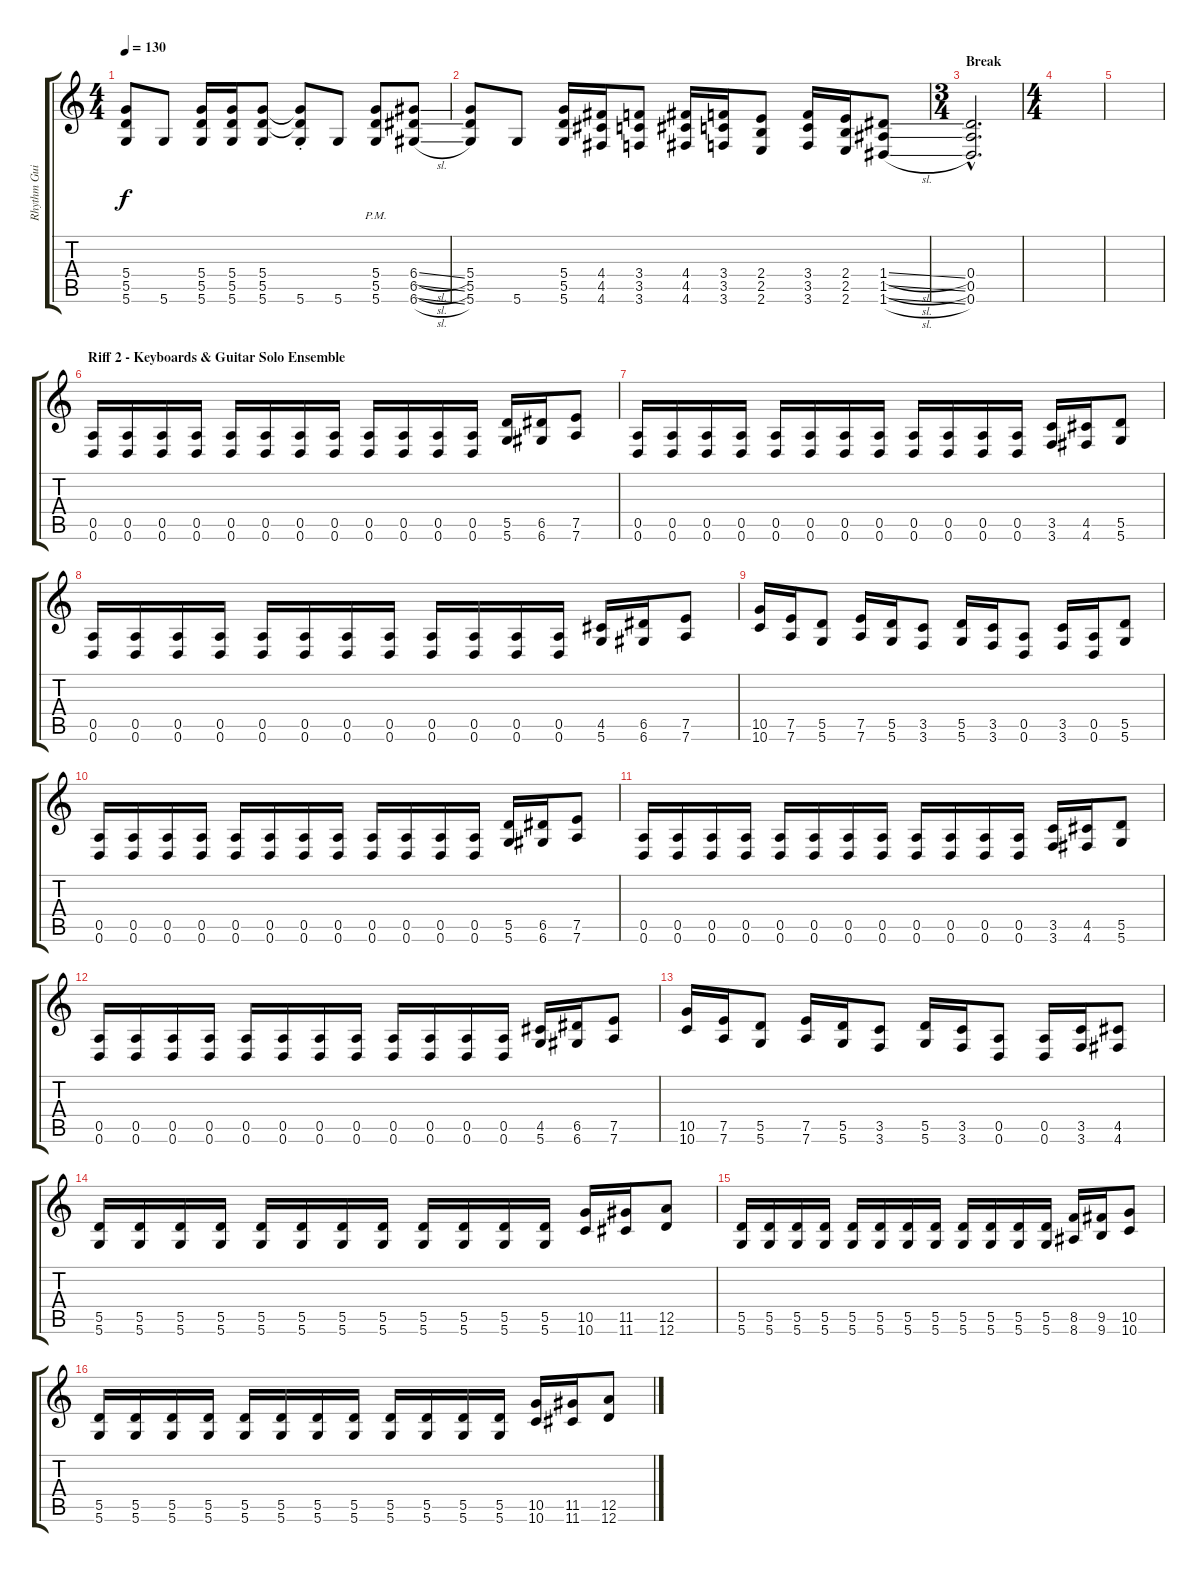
\track ("Rhythm Guitar" "Rhythm Gui") {instrument distortionguitar}
\staff {score tabs}
\tuning (E4 B3 G3 D3 A2 D2) {hide}
\ts (4 4)
\tempo 130
\clef g2
\ks c
(5.4 5.5 5.6).8{dy f} 5.6.8 (5.4 5.5 5.6).16 (5.4 5.5 5.6).16 (5.4 5.5 5.6).8 (5.4{t} 5.5{t} 5.6{st}).8 5.6.8 (5.4{pm} 5.5{pm} 5.6{pm}).8 (6.4{sl} 6.5{sl} 6.6{sl}).8 |
(5.4 5.5 5.6).8 5.6.8 (5.4 5.5 5.6).16 (4.4 4.5 4.6).16 (3.4 3.5 3.6).8 (4.4 4.5 4.6).16 (3.4 3.5 3.6).16 (2.4 2.5 2.6).8 (3.4 3.5 3.6).16 (2.4 2.5 2.6).16 (1.4{sl} 1.5{sl} 1.6{sl}).8 |
\ts (3 4)
\section ("" "Break")
(0.4{hac} 0.5{hac} 0.6{hac}).2{d} |
\ts (4 4)
|
|
\section ("" "Riff 2 - Keyboards & Guitar Solo Ensemble")
(0.5 0.6).16{volume 13} (0.5 0.6).16 (0.5 0.6).16 (0.5 0.6).16 (0.5 0.6).16 (0.5 0.6).16 (0.5 0.6).16 (0.5 0.6).16 (0.5 0.6).16 (0.5 0.6).16 (0.5 0.6).16 (0.5 0.6).16 (5.5 5.6).16 (6.5 6.6).16 (7.5 7.6).8 |
(0.5 0.6).16{volume 13} (0.5 0.6).16 (0.5 0.6).16 (0.5 0.6).16 (0.5 0.6).16 (0.5 0.6).16 (0.5 0.6).16 (0.5 0.6).16 (0.5 0.6).16 (0.5 0.6).16 (0.5 0.6).16 (0.5 0.6).16 (3.5 3.6).16 (4.5 4.6).16 (5.5 5.6).8 |
(0.5 0.6).16{volume 13} (0.5 0.6).16 (0.5 0.6).16 (0.5 0.6).16 (0.5 0.6).16 (0.5 0.6).16 (0.5 0.6).16 (0.5 0.6).16 (0.5 0.6).16 (0.5 0.6).16 (0.5 0.6).16 (0.5 0.6).16 (4.5 5.6).16 (6.5 6.6).16 (7.5 7.6).8 |
(10.5 10.6).16{volume 13} (7.5 7.6).16 (5.5 5.6).8 (7.5 7.6).16 (5.5 5.6).16 (3.5 3.6).8 (5.5 5.6).16 (3.5 3.6).16 (0.5 0.6).8 (3.5 3.6).16 (0.5 0.6).16 (5.5 5.6).8 |
(0.5 0.6).16{volume 13} (0.5 0.6).16 (0.5 0.6).16 (0.5 0.6).16 (0.5 0.6).16 (0.5 0.6).16 (0.5 0.6).16 (0.5 0.6).16 (0.5 0.6).16 (0.5 0.6).16 (0.5 0.6).16 (0.5 0.6).16 (5.5 5.6).16 (6.5 6.6).16 (7.5 7.6).8 |
(0.5 0.6).16{volume 13} (0.5 0.6).16 (0.5 0.6).16 (0.5 0.6).16 (0.5 0.6).16 (0.5 0.6).16 (0.5 0.6).16 (0.5 0.6).16 (0.5 0.6).16 (0.5 0.6).16 (0.5 0.6).16 (0.5 0.6).16 (3.5 3.6).16 (4.5 4.6).16 (5.5 5.6).8 |
(0.5 0.6).16{volume 13} (0.5 0.6).16 (0.5 0.6).16 (0.5 0.6).16 (0.5 0.6).16 (0.5 0.6).16 (0.5 0.6).16 (0.5 0.6).16 (0.5 0.6).16 (0.5 0.6).16 (0.5 0.6).16 (0.5 0.6).16 (4.5 5.6).16 (6.5 6.6).16 (7.5 7.6).8 |
(10.5 10.6).16{volume 13} (7.5 7.6).16 (5.5 5.6).8 (7.5 7.6).16 (5.5 5.6).16 (3.5 3.6).8 (5.5 5.6).16 (3.5 3.6).16 (0.5 0.6).8 (0.5 0.6).16 (3.5 3.6).16 (4.5 4.6).8 |
(5.5 5.6).16{volume 13} (5.5 5.6).16 (5.5 5.6).16 (5.5 5.6).16 (5.5 5.6).16 (5.5 5.6).16 (5.5 5.6).16 (5.5 5.6).16 (5.5 5.6).16 (5.5 5.6).16 (5.5 5.6).16 (5.5 5.6).16 (10.5 10.6).16 (11.5 11.6).16 (12.5 12.6).8 |
(5.5 5.6).16{volume 13} (5.5 5.6).16 (5.5 5.6).16 (5.5 5.6).16 (5.5 5.6).16 (5.5 5.6).16 (5.5 5.6).16 (5.5 5.6).16 (5.5 5.6).16 (5.5 5.6).16 (5.5 5.6).16 (5.5 5.6).16 (8.5 8.6).16 (9.5 9.6).16 (10.5 10.6).8 |
(5.5 5.6).16{volume 13} (5.5 5.6).16 (5.5 5.6).16 (5.5 5.6).16 (5.5 5.6).16 (5.5 5.6).16 (5.5 5.6).16 (5.5 5.6).16 (5.5 5.6).16 (5.5 5.6).16 (5.5 5.6).16 (5.5 5.6).16 (10.5 10.6).16 (11.5 11.6).16 (12.5 12.6).8
